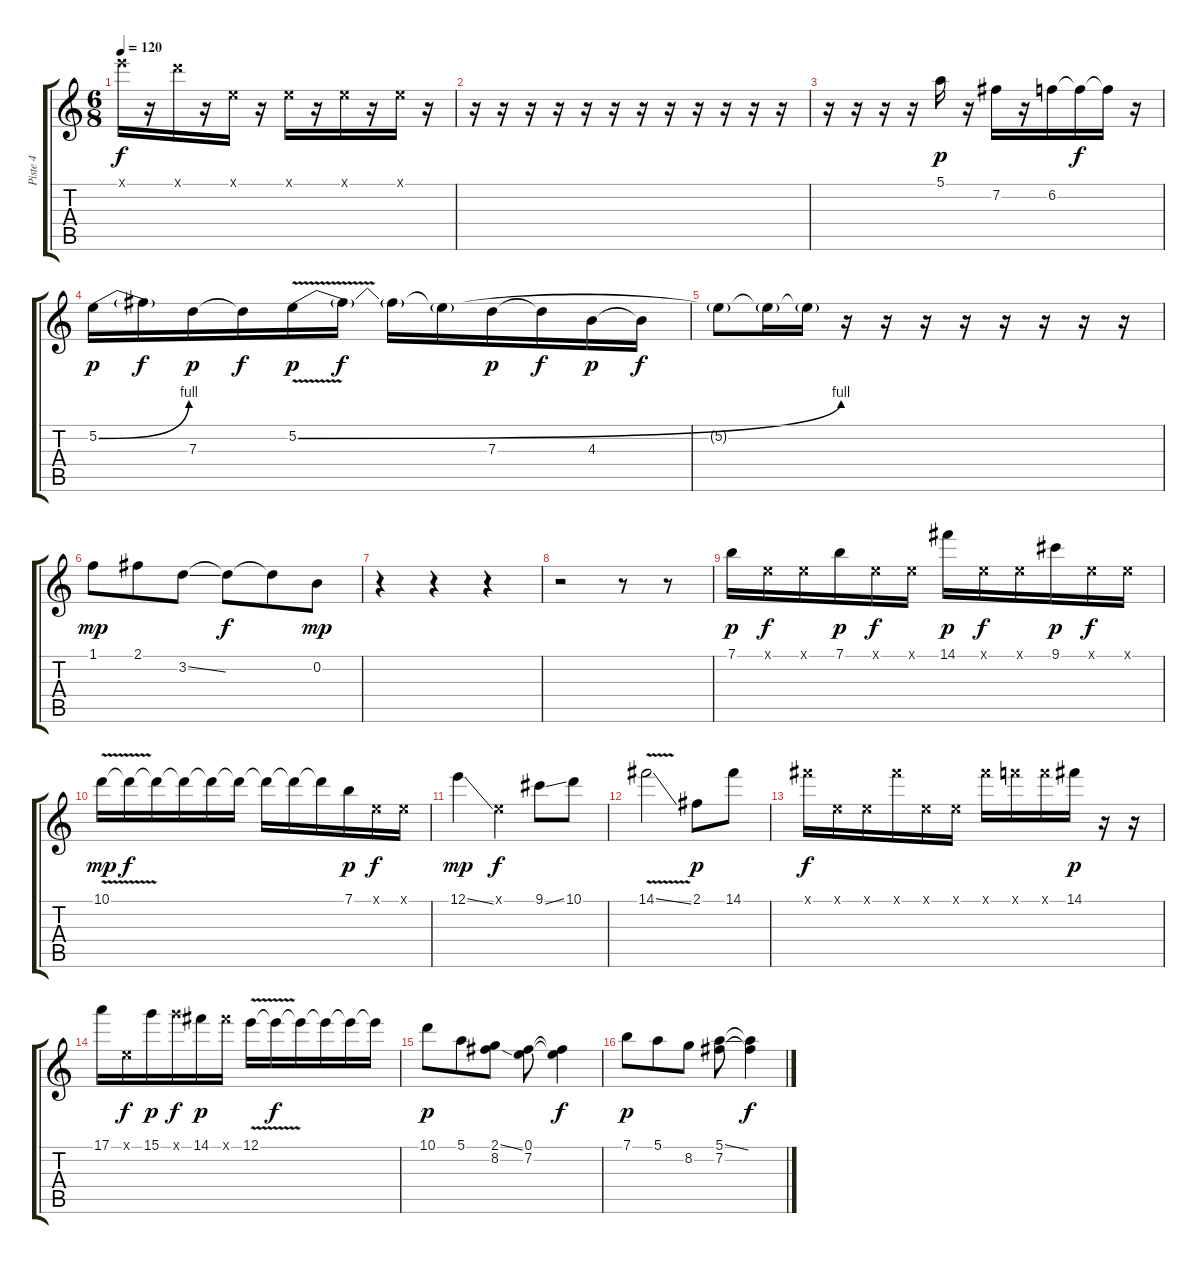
\track ("Piste 4" "Piste 4") {instrument distortionguitar}
\staff {score tabs}
\tuning (E4 B3 G3 D3 A2 E2) {hide}
\ts (6 8)
\tempo 120
\clef g2
\ks c
12.1{x}.16{dy f} r.16 10.1{x}.16 r.16 0.1{x}.16 r.16 0.1{x}.16 r.16 0.1{x}.16 r.16 0.1{x}.16 r.16 |
r.16 r.16 r.16 r.16 r.16 r.16 r.16 r.16 r.16 r.16 r.16 r.16 |
r.16 r.16 r.16 r.16 5.1.16{dy p} r.16 7.2.16 r.16 6.2.16 6.2{t}.16{dy f} 6.2{t}.16 r.16 |
5.2{be (bend 0 0 60 4)}.16{dy p} 5.2{t}.16{dy f} 7.3.16{dy p} 7.3{t}.16{dy f} 5.2{be (bend 0 0 60 4) v}.16{dy p} 5.2{t}.16{dy f} 5.2{t}.16 5.2{t}.16 7.3.16{dy p} 7.3{t}.16{dy f} 4.3.16{dy p} 4.3{t}.16{dy f} |
5.2{t}.8 5.2{t}.16 5.2{t}.16 r.16 r.16 r.16 r.16 r.16 r.16 r.16 r.16 |
1.1.8{dy mp} 2.1.8 3.2{ss}.8 3.2{t}.8{dy f} 3.2{t}.8 0.2.8{dy mp} |
r.4 r.4 r.4 |
r.2 r.8 r.8 |
7.1.16{dy p} 0.1{x}.16{dy f} 0.1{x}.16 7.1.16{dy p} 0.1{x}.16{dy f} 0.1{x}.16 14.1.16{dy p} 0.1{x}.16{dy f} 0.1{x}.16 9.1.16{dy p} 0.1{x}.16{dy f} 0.1{x}.16 |
10.1{v}.16{dy mp} 10.1{t}.16{dy f} 10.1{t}.16 10.1{t}.16 10.1{t}.16 10.1{t}.16 10.1{t}.16 10.1{t}.16 10.1{t}.16 7.1.16{dy p} 0.1{x}.16{dy f} 0.1{x}.16 |
12.1{ss}.4{dy mp} 0.1{x}.4{dy f} 9.1{ss}.8 10.1.8 |
14.1{v ss}.2 2.1.8{dy p} 14.1.8 |
14.1{x}.16{dy f} 0.1{x}.16 0.1{x}.16 14.1{x}.16 0.1{x}.16 0.1{x}.16 14.1{x}.16 13.1{x}.16 13.1{x}.16 14.1.16{dy p} r.16 r.16 |
17.1.16 0.1{x}.16{dy f} 15.1.16{dy p} 15.1{x}.16{dy f} 14.1.16{dy p} 14.1{x}.16 12.1{v}.16 12.1{t}.16{dy f} 12.1{t}.16 12.1{t}.16 12.1{t}.16 12.1{t}.16 |
10.1.8{dy p} 5.1.8 (2.1{ss} 8.2).8 (0.1 7.2).8 (0.1{t} 7.2{t}).4{dy f} |
7.1.8{dy p} 5.1.8 8.2.8 (5.1{ss} 7.2).8 (5.1{t} 7.2{t}).4{dy f}
